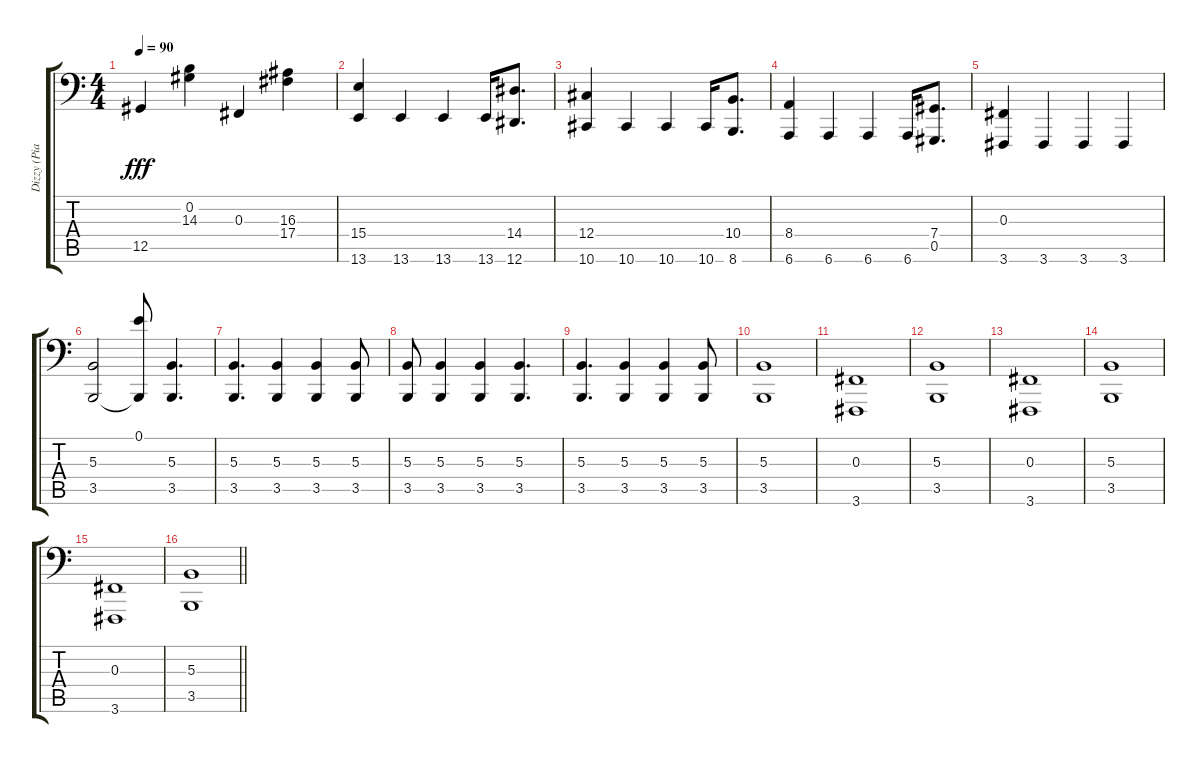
\track ("Dizzy (Piano 2)" "Dizzy (Pia") {instrument acousticgrandpiano}
\staff {score tabs}
\tuning (E4 B3 Gb2 Db2 Ab1 Eb1) {hide}
\ts (4 4)
\tempo 90
\clef f4
\ks c
12.5.4{dy fff} (0.2 14.3).4 0.3.4 (16.3 17.4).4 |
(15.4 13.6).4 13.6.4 13.6.4 13.6.16 (14.4 12.6).8{d} |
(12.4 10.6).4 10.6.4 10.6.4 10.6.16 (10.4 8.6).8{d} |
(8.4 6.6).4 6.6.4 6.6.4 6.6.16 (7.4 0.5).8{d} |
(0.3 3.6).4 3.6.4 3.6.4 3.6.4 |
(5.3 3.5).2 (0.1 3.5{t}).8 (5.3 3.5).4{d} |
(5.3 3.5).4{d} (5.3 3.5).4 (5.3 3.5).4 (5.3 3.5).8 |
(5.3 3.5).8 (5.3 3.5).4 (5.3 3.5).4 (5.3 3.5).4{d} |
(5.3 3.5).4{d} (5.3 3.5).4 (5.3 3.5).4 (5.3 3.5).8 |
(5.3 3.5).1 |
(0.3 3.6).1 |
(5.3 3.5).1 |
(0.3 3.6).1 |
(5.3 3.5).1 |
(0.3 3.6).1 |
\barLineRight lightlight
(5.3 3.5).1
